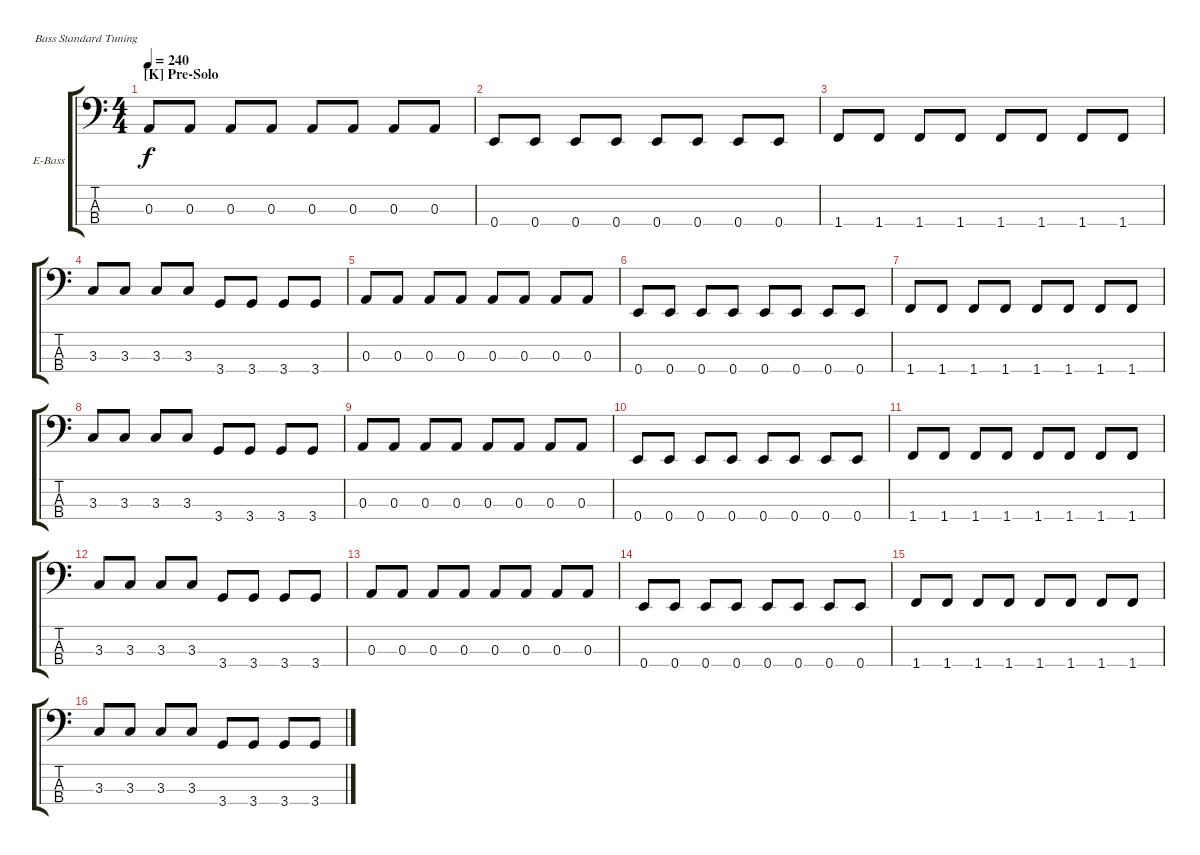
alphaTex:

\defaultSystemsLayout 4
\bracketExtendMode groupsimilarinstruments
\firstSystemTrackNameOrientation horizontal
\otherSystemsTrackNameOrientation horizontal
\track ("Electric Bass" "E-Bass") {instrument electricbassfinger}
\staff {score tabs}
\tuning (G2 D2 A1 E1)
\ts (4 4)
\section ("K" "Pre-Solo")
\tempo 240
\clef f4
\ks c
0.3.8{dy f} 0.3.8 0.3.8 0.3.8 0.3.8 0.3.8 0.3.8 0.3.8 |
0.4.8 0.4.8 0.4.8 0.4.8 0.4.8 0.4.8 0.4.8 0.4.8 |
1.4.8 1.4.8 1.4.8 1.4.8 1.4.8 1.4.8 1.4.8 1.4.8 |
3.3.8 3.3.8 3.3.8 3.3.8 3.4.8 3.4.8 3.4.8 3.4.8 |
0.3.8 0.3.8 0.3.8 0.3.8 0.3.8 0.3.8 0.3.8 0.3.8 |
0.4.8 0.4.8 0.4.8 0.4.8 0.4.8 0.4.8 0.4.8 0.4.8 |
1.4.8 1.4.8 1.4.8 1.4.8 1.4.8 1.4.8 1.4.8 1.4.8 |
3.3.8 3.3.8 3.3.8 3.3.8 3.4.8 3.4.8 3.4.8 3.4.8 |
0.3.8 0.3.8 0.3.8 0.3.8 0.3.8 0.3.8 0.3.8 0.3.8 |
0.4.8 0.4.8 0.4.8 0.4.8 0.4.8 0.4.8 0.4.8 0.4.8 |
1.4.8 1.4.8 1.4.8 1.4.8 1.4.8 1.4.8 1.4.8 1.4.8 |
3.3.8 3.3.8 3.3.8 3.3.8 3.4.8 3.4.8 3.4.8 3.4.8 |
0.3.8 0.3.8 0.3.8 0.3.8 0.3.8 0.3.8 0.3.8 0.3.8 |
0.4.8 0.4.8 0.4.8 0.4.8 0.4.8 0.4.8 0.4.8 0.4.8 |
1.4.8 1.4.8 1.4.8 1.4.8 1.4.8 1.4.8 1.4.8 1.4.8 |
3.3.8 3.3.8 3.3.8 3.3.8 3.4.8 3.4.8 3.4.8 3.4.8
